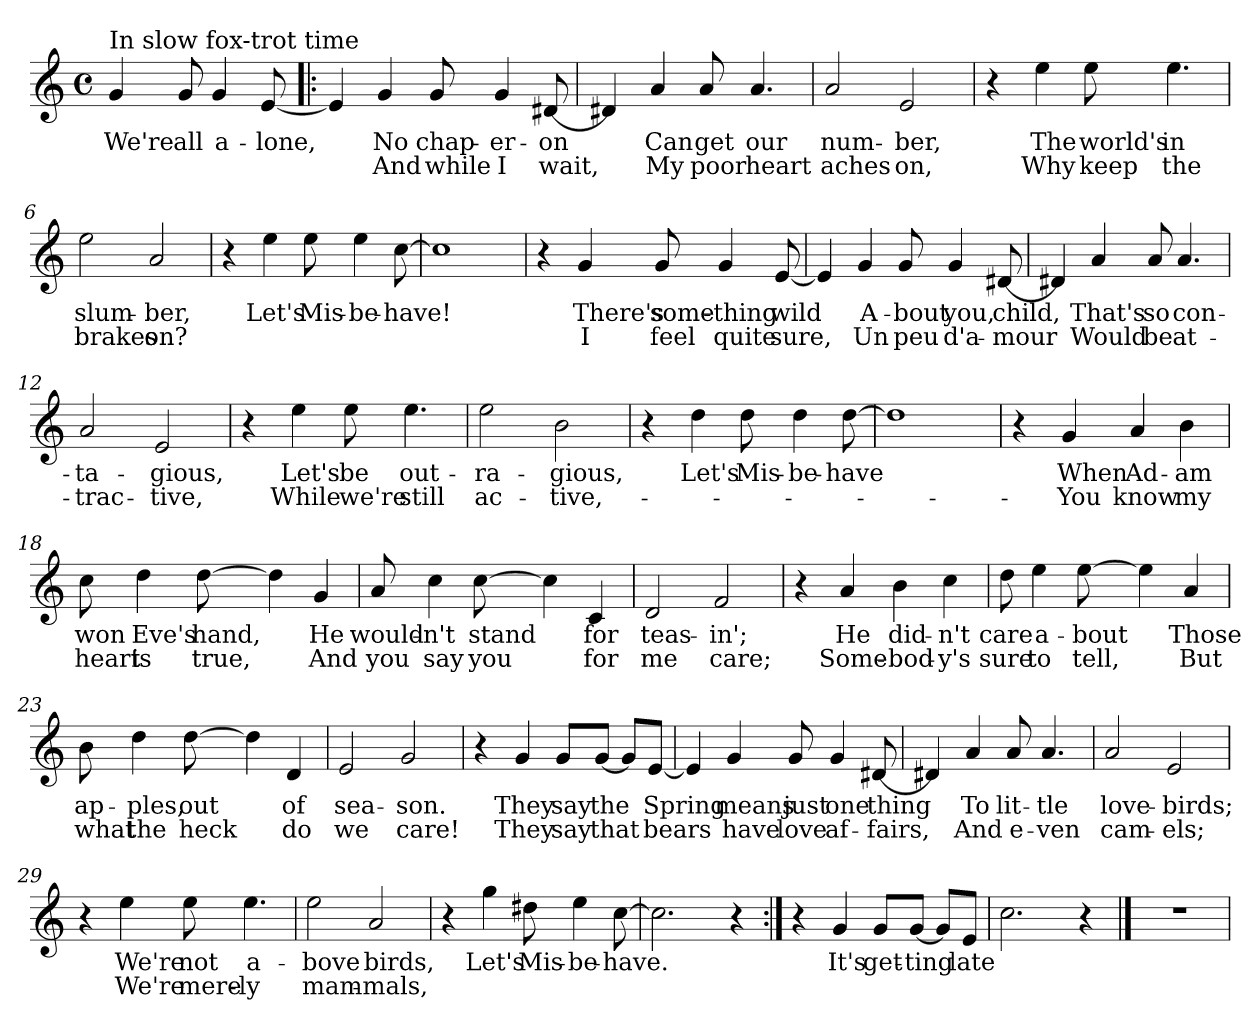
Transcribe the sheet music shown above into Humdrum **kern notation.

**kern	**text	**text
*part1	*part1	*part1
*staff1	*staff1	*staff1
*clefG2	*	*
*k[]	*	*
*C:	*	*
*M4/4	*	*
*met(c)	*	*
=1	=1	=1
!LO:TX:a:t=In slow fox-trot time	!	!
4g/	We're	.
8g/	all	.
4g/	a-	.
[8e/	lone,	.
=2!|:	=2!|:	=2!|:
4e/]	.	.
4g/	No	And
8g/	chap-	while
4g/	-er-	I
[8d#X/	-on	wait,
=3	=3	=3
4d#X/]	.	.
4a/	Can	My
8a/	get	poor
4.a/	our	heart
=4	=4	=4
2a/	num-	aches
2e/	-ber,	on,
!!LO:LB:g=z
=5	=5	=5
4r	.	.
4ee\	The	Why
8ee\	world's	keep
4.ee\	in	the
=6	=6	=6
2ee\	slum-	brakes
2a/	-ber,	on?
=7	=7	=7
4r	.	.
4ee\	Let's	.
8ee\	Mis-	.
4ee\	-be-	.
[8cc\	have!	.
=8	=8	=8
1cc]	.	.
=9	=9	=9
4r	.	.
4g/	There's	I
8g/	some-	feel
4g/	-thing	quite
[8e/	wild	sure,
!!LO:LB:g=z
=10	=10	=10
4e/]	.	.
4g/	A-	Un
8g/	-bout	peu
4g/	you,	d'a-
[8d#X/	child,	-mour
=11	=11	=11
4d#X/]	.	.
4a/	That's	Would
8a/	so	be
4.a/	con-	at-
=12	=12	=12
2a/	-ta-	-trac-
2e/	-gious,	-tive,
=13	=13	=13
4r	.	.
4ee\	Let's	While
8ee\	be	we're
4.ee\	out-	still
!!LO:LB:g=z
=14	=14	=14
2ee\	-ra-	ac-
2b\	-gious,	-tive,-
=15	=15	=15
4r	.	.
4dd\	Let's	.
8dd\	Mis-	.
4dd\	-be-	.
[8dd\	-have	.
=16	=16	=16
1dd]	.	.
=17	=17	=17
4r	.	.
4g/	When	You
4a/	Ad-	know
4b\	-am	my
!!LO:LB:g=z
=18	=18	=18
8cc\	won	heart
4dd\	Eve's	is
[8dd\	hand,	true,
4dd\]	.	.
4g/	He	And
=19	=19	=19
8a/	would-	you
4cc\	-n't	say
[8cc\	stand	you
4cc\]	.	.
4c/	for	for
=20	=20	=20
2d/	teas-	me
2f/	-in';	care;
=21	=21	=21
4r	.	.
4a/	He	Some-
4b\	did-	-bod-
4cc\	-n't	-y's
!!LO:LB:g=z
=22	=22	=22
8dd\	care	sure
4ee\	a-	to
[8ee\	-bout	tell,
4ee\]	.	.
4a/	Those	But
=23	=23	=23
8b\	ap-	what
4dd\	-ples,	the
[8dd\	out	heck
4dd\]	.	.
4d/	of	do
=24	=24	=24
2e/	sea-	we
2g/	-son.	care!
=25	=25	=25
4r	.	.
4g/	They	They
8g/L	say	say
[8g/J	the	that
8g/L]	.	.
[8e/J	Spring	bears
!!LO:LB:g=z
=26	=26	=26
4e/]	.	.
4g/	means	have
8g/	just	love
4g/	one	af-
[8d#X/	thing	fairs,
=27	=27	=27
4d#X/]	.	.
4a/	To	And
8a/	lit-	e-
4.a/	-tle	-ven
=28	=28	=28
2a/	love-	cam-
2e/	-birds;	-els;
=29	=29	=29
4r	.	.
4ee\	We're	We're
8ee\	not	mere-
4.ee\	a-	-ly
=30	=30	=30
2ee\	-bove	mam-
2a/	birds,	-mals,
!!LO:PB:g=z
=31	=31	=31
4r	.	.
4gg\	Let's	.
8dd#X\	Mis-	.
4ee\	-be-	.
[8cc\	-have.	.
=32	=32	=32
2.cc\]	.	.
4r	.	.
=33:|!	=33:|!	=33:|!
4r	.	.
4g/	It's	.
8g/L	get-	.
[8g/J	-ting	.
8g/L]	.	.
8e/J	late	.
=34	=34	=34
2.cc\	.	.
4r	.	.
==35	==35	==35
1r	.	.
=	=	=
*-	*-	*-
